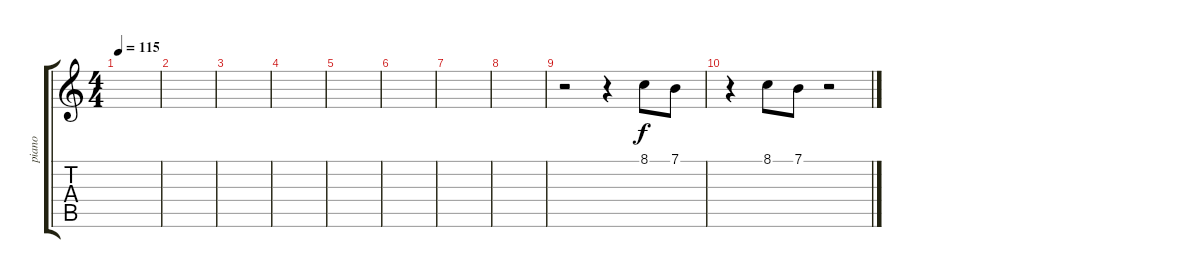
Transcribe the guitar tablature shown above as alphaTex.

\track ("piano" "piano") {instrument electricpiano2}
\staff {score tabs}
\tuning (E4 B3 G3 D3 A2 E2) {hide}
\ts (4 4)
\tempo 115
\clef g2
\ks c
|
|
|
|
|
|
|
|
r.2 r.4 8.1.8 7.1.8 |
r.4 8.1.8 7.1.8 r.2
